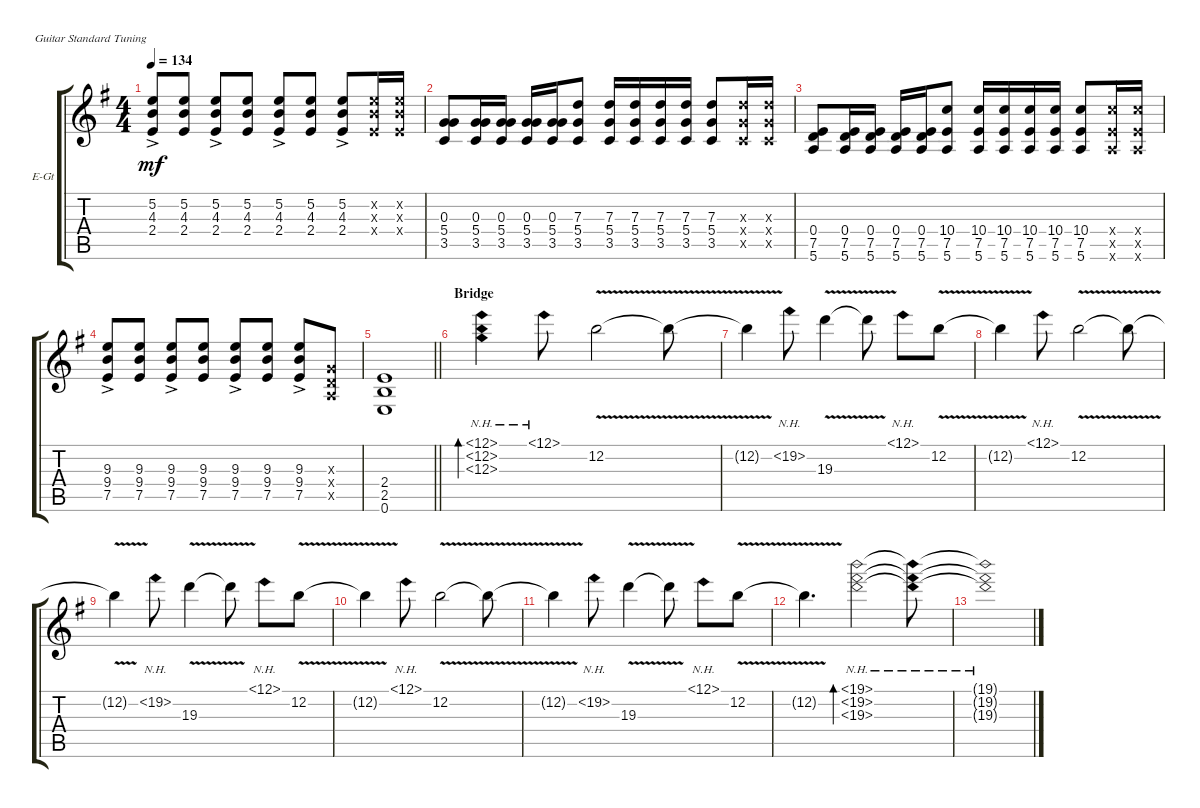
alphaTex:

\bracketExtendMode groupsimilarinstruments
\firstSystemTrackNameOrientation horizontal
\otherSystemsTrackNameOrientation horizontal
\track ("guitar drive (Artur Potemkin)" "E-Gt") {instrument electricguitarmuted}
\staff {score tabs}
\tuning (E4 B3 G3 D3 A2 E2)
\ts (4 4)
\tempo 134
\clef g2
\ks eminor
(5.2{ac} 4.3{ac} 2.4{ac}).8{dy mf} (5.2 4.3 2.4).8 (5.2{ac} 4.3{ac} 2.4{ac}).8 (5.2 4.3 2.4).8 (5.2{ac} 4.3{ac} 2.4{ac}).8 (5.2 4.3 2.4).8 (5.2{ac} 4.3{ac} 2.4{ac}).8 (4.3{x} 2.4{x} 5.2{x}).16 (2.4{x} 4.3{x} 5.2{x}).16 |
(0.3 5.4 3.5).8 (0.3 5.4 3.5).16 (0.3 5.4 3.5).16 (0.3 5.4 3.5).16 (0.3 5.4 3.5).16 (7.3 5.4 3.5).8 (7.3 5.4 3.5).16 (7.3 5.4 3.5).16 (7.3 5.4 3.5).16 (7.3 5.4 3.5).16 (7.3 5.4 3.5).8 (7.3{x} 5.4{x} 3.5{x}).16 (3.5{x} 5.4{x} 7.3{x}).16 |
(0.4 7.5 5.6).8 (0.4 7.5 5.6).16 (0.4 7.5 5.6).16 (0.4 7.5 5.6).16 (0.4 7.5 5.6).16 (10.4 7.5 5.6).8 (10.4 7.5 5.6).16 (10.4 7.5 5.6).16 (10.4 7.5 5.6).16 (5.6 7.5 10.4).16 (5.6 7.5 10.4).8 (10.4{x} 7.5{x} 5.6{x}).16 (5.6{x} 7.5{x} 10.4{x}).16 |
(9.3{ac} 9.4{ac} 7.5{ac}).8 (9.3 9.4 7.5).8 (9.3{ac} 9.4{ac} 7.5{ac}).8 (9.3 9.4 7.5).8 (9.3{ac} 9.4{ac} 7.5{ac}).8 (9.3 9.4 7.5).8 (9.3{ac} 9.4{ac} 7.5{ac}).8 (0.5{x} 0.4{x} 0.3{x}).8 |
\barLineRight lightlight
(2.4 2.5 0.6).1 |
\section ("" "Bridge")
(12.2{nh} 12.3{nh} 12.1{nh}).4{bd 120} 12.1{nh}.8 12.2{v}.2 12.2{v t}.8 |
12.2{v t}.4 19.2{nh}.8 19.3{v}.4 19.3{t}.8 12.1{nh}.8 12.2{v}.8 |
12.2{v t}.4 12.1{nh}.8 12.2{v}.2 12.2{v t}.8 |
12.2{v t}.4 19.2{nh}.8 19.3{v}.4 19.3{v t}.8 12.1{nh}.8 12.2{v}.8 |
12.2{v t}.4 12.1{nh}.8 12.2{v}.2 12.2{v t}.8 |
12.2{v t}.4 19.2{nh}.8 19.3{v}.4 19.3{v t}.8 12.1{nh}.8 12.2{v}.8 |
12.2{v t}.4{d} (19.3{nh} 19.2{nh} 19.1{nh}).2{bd 231} (19.1{nh t} 19.2{nh t} 19.3{nh t}).8 |
(19.3{nh t} 19.2{nh t} 19.1{nh t}).1
